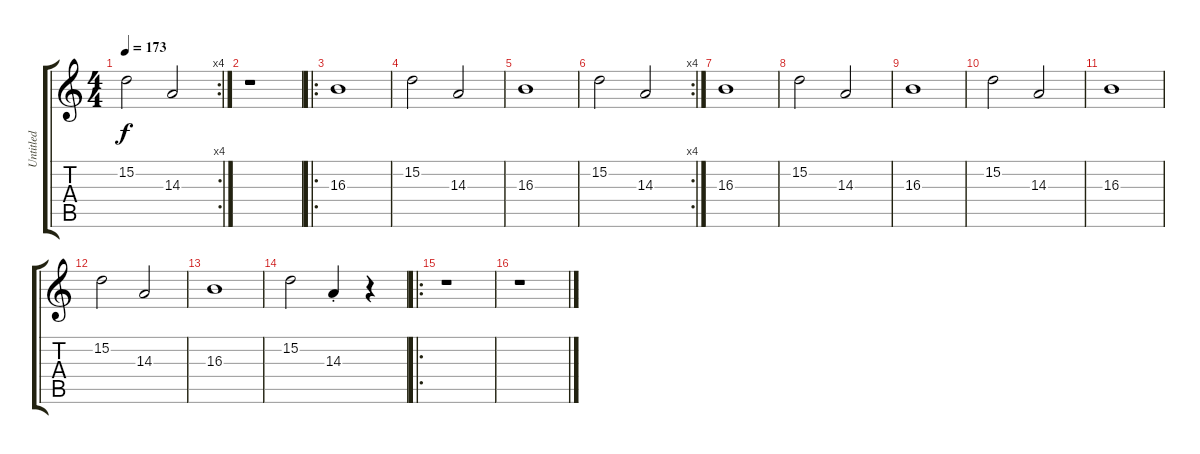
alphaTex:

\track ("Untitled" "Untitled") {instrument shakuhachi}
\staff {score tabs}
\tuning (E4 B3 G3 D3 A2 E2) {hide}
\rc 4
\ts (4 4)
\tempo 173
\clef g2
\ks c
15.2.2{dy f} 14.3.2 |
r.1 |
\ro
16.3.1 |
15.2.2 14.3.2 |
16.3.1 |
\rc 4
15.2.2 14.3.2 |
16.3.1 |
15.2.2 14.3.2 |
16.3.1 |
15.2.2 14.3.2 |
16.3.1 |
15.2.2 14.3.2 |
16.3.1 |
15.2.2 14.3{st}.4 r.4 |
\ro
r.1 |
r.1
